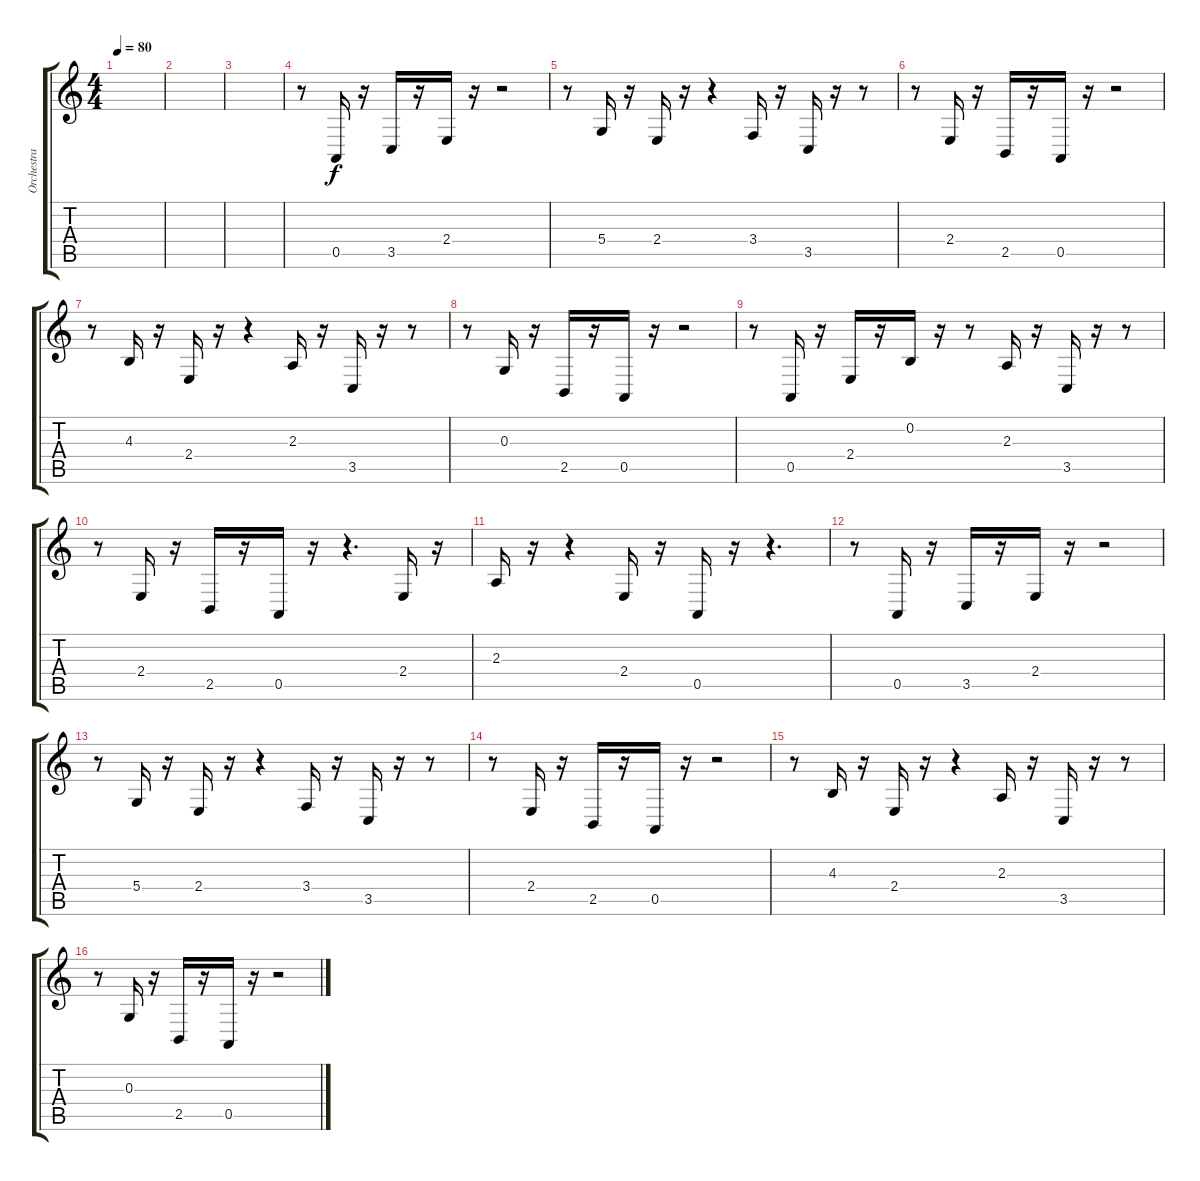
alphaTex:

\track ("Orchestra" "Orchestra") {instrument pizzicatostrings}
\staff {score tabs}
\tuning (E4 B3 G3 D3 A2 E2) {hide}
\ts (4 4)
\tempo 80
\clef g2
\ks c
|
|
|
\section ("" "")
r.8 0.5.16 r.16 3.5.16 r.16 2.4.16 r.16 r.2 |
r.8 5.4.16 r.16 2.4.16 r.16 r.4 3.4.16 r.16 3.5.16 r.16 r.8 |
r.8 2.4.16 r.16 2.5.16 r.16 0.5.16 r.16 r.2 |
r.8 4.3.16 r.16 2.4.16 r.16 r.4 2.3.16 r.16 3.5.16 r.16 r.8 |
r.8 0.3.16 r.16 2.5.16 r.16 0.5.16 r.16 r.2 |
r.8 0.5.16 r.16 2.4.16 r.16 0.2.16 r.16 r.8 2.3.16 r.16 3.5.16 r.16 r.8 |
r.8 2.4.16 r.16 2.5.16 r.16 0.5.16 r.16 r.4{d} 2.4.16 r.16 |
2.3.16 r.16 r.4 2.4.16 r.16 0.5.16 r.16 r.4{d} |
\section ("" "")
r.8 0.5.16 r.16 3.5.16 r.16 2.4.16 r.16 r.2 |
r.8 5.4.16 r.16 2.4.16 r.16 r.4 3.4.16 r.16 3.5.16 r.16 r.8 |
r.8 2.4.16 r.16 2.5.16 r.16 0.5.16 r.16 r.2 |
r.8 4.3.16 r.16 2.4.16 r.16 r.4 2.3.16 r.16 3.5.16 r.16 r.8 |
r.8 0.3.16 r.16 2.5.16 r.16 0.5.16 r.16 r.2
